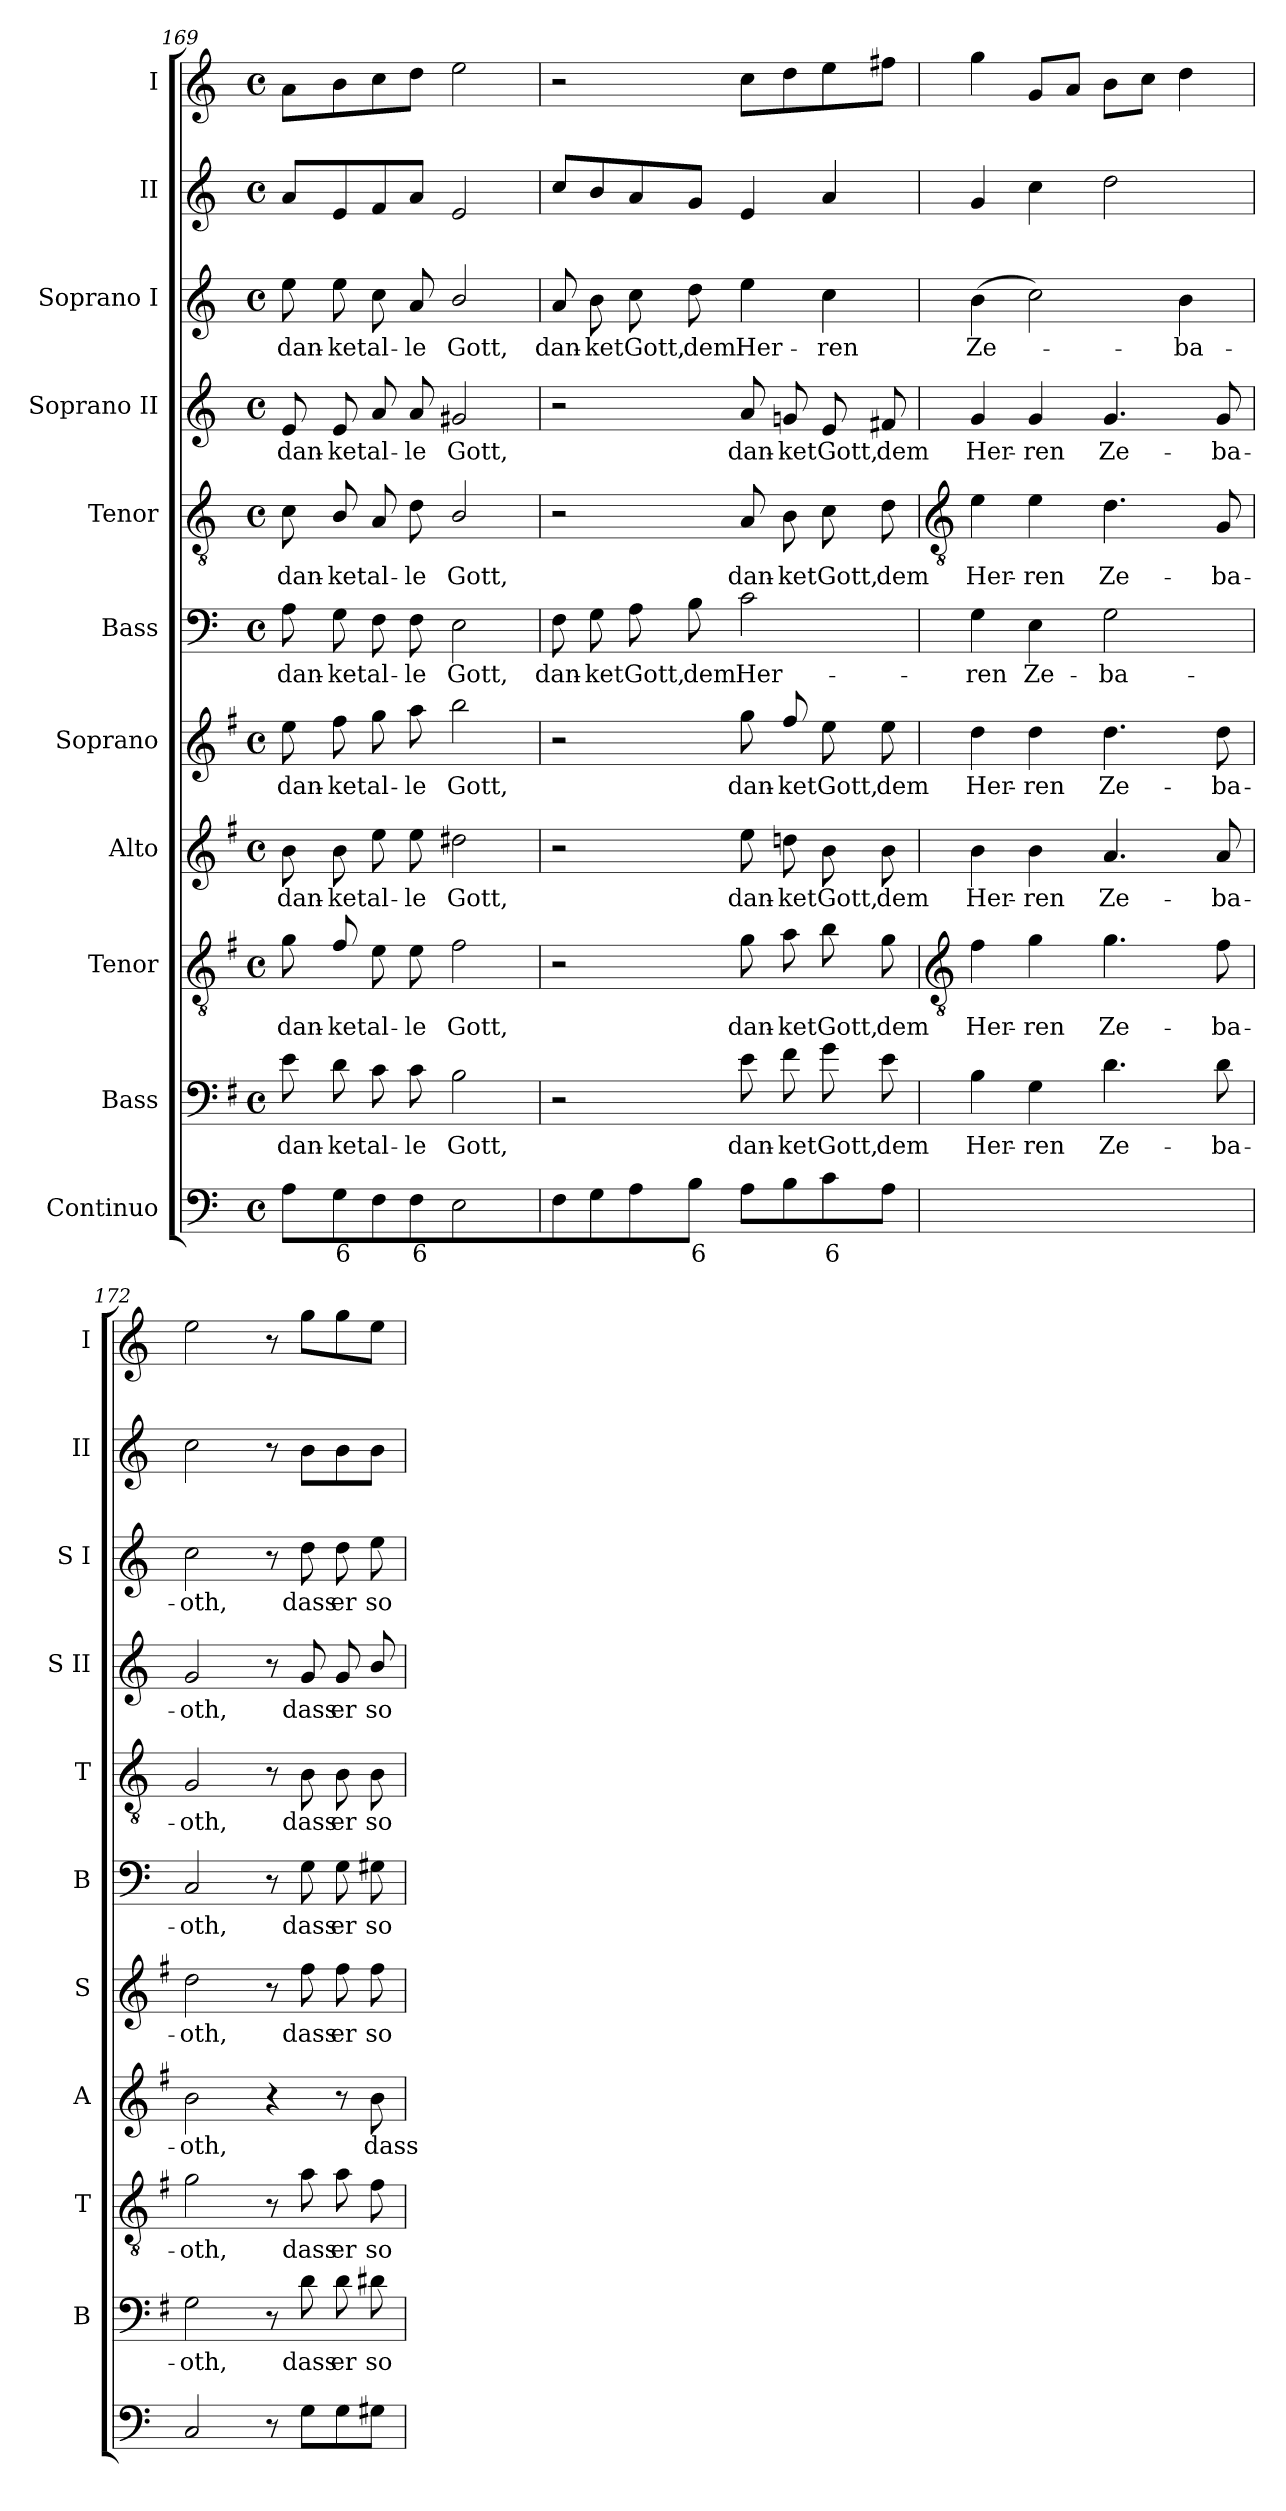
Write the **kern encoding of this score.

**kern	**text	**kern	**text	**kern	**text	**kern	**text	**kern	**text	**kern	**text	**kern	**text	**kern	**text	**kern	**text	**kern	**kern
*part11	*part11	*part10	*part10	*part9	*part9	*part8	*part8	*part7	*part7	*part6	*part6	*part5	*part5	*part4	*part4	*part3	*part3	*part2	*part1
*staff11	*staff11	*staff10	*staff10	*staff9	*staff9	*staff8	*staff8	*staff7	*staff7	*staff6	*staff6	*staff5	*staff5	*staff4	*staff4	*staff3	*staff3	*staff2	*staff1
*I"Continuo	*	*I"Bass	*	*I"Tenor	*	*I"Alto	*	*I"Soprano	*	*I"Bass	*	*I"Tenor	*	*I"Soprano II	*	*I"Soprano I	*	*I"II	*I"I
*	*	*I'B	*	*I'T	*	*I'A	*	*I'S	*	*I'B	*	*I'T	*	*I'S II	*	*I'S I	*	*I'II	*I'I
*clefF4	*	*clefF4	*	*clefGv2	*	*clefG2	*	*clefG2	*	*clefF4	*	*clefGv2	*	*clefG2	*	*clefG2	*	*clefG2	*clefG2
*	*	*ITrd4c7	*	*ITrd4c7	*	*ITrd4c7	*	*ITrd4c7	*	*	*	*	*	*	*	*	*	*	*
*k[]	*	*k[]	*	*k[]	*	*k[]	*	*k[]	*	*k[]	*	*k[]	*	*k[]	*	*k[]	*	*k[]	*k[]
*C:	*	*C:	*	*C:	*	*C:	*	*C:	*	*C:	*	*C:	*	*C:	*	*C:	*	*C:	*C:
*M4/4	*	*M4/4	*	*M4/4	*	*M4/4	*	*M4/4	*	*M4/4	*	*M4/4	*	*M4/4	*	*M4/4	*	*M4/4	*M4/4
*met(c)	*	*met(c)	*	*met(c)	*	*met(c)	*	*met(c)	*	*met(c)	*	*met(c)	*	*met(c)	*	*met(c)	*	*met(c)	*met(c)
=169	=169	=169	=169	=169	=169	=169	=169	=169	=169	=169	=169	=169	=169	=169	=169	=169	=169	=169	=169
!	!	!	!LO:LY:b	!	!LO:LY:b	!	!LO:LY:b	!	!LO:LY:b	!	!LO:LY:b	!	!LO:LY:b	!	!LO:LY:b	!	!LO:LY:b	!	!
8AL	.	8A	dan-	8c	dan-	8e	dan-	8a	dan-	8A	dan-	8c	dan-	8e	dan-	8ee	dan-	8aL	8aL
!	!LO:LY:b	!	!LO:LY:b	!	!LO:LY:b	!	!LO:LY:b	!	!LO:LY:b	!	!LO:LY:b	!	!LO:LY:b	!	!LO:LY:b	!	!LO:LY:b	!	!
8G	6	8G	-ket	8B/	-ket	8e	-ket	8b	-ket	8G	-ket	8B/	-ket	8e	-ket	8ee	-ket	8e	8b
!	!	!	!LO:LY:b	!	!LO:LY:b	!	!LO:LY:b	!	!LO:LY:b	!	!LO:LY:b	!	!LO:LY:b	!	!LO:LY:b	!	!LO:LY:b	!	!
8F	.	8F	al-	8A	al-	8a	al-	8cc	al-	8F	al-	8A	al-	8a	al-	8cc	al-	8f	8cc
!	!LO:LY:b	!	!LO:LY:b	!	!LO:LY:b	!	!LO:LY:b	!	!LO:LY:b	!	!LO:LY:b	!	!LO:LY:b	!	!LO:LY:b	!	!LO:LY:b	!	!
8F	6	8F	-le	8A	-le	8a	-le	8dd	-le	8F	-le	8d	-le	8a	-le	8a	-le	8aJ	8ddJ
!	!	!	!LO:LY:b	!	!LO:LY:b	!	!LO:LY:b	!	!LO:LY:b	!	!LO:LY:b	!	!LO:LY:b	!	!LO:LY:b	!	!LO:LY:b	!	!
2E	.	2E	Gott,	2B	Gott,	2g#X	Gott,	2ee	Gott,	2E	Gott,	2B/	Gott,	2g#X	Gott,	2b/	Gott,	2e	2ee
=170	=170	=170	=170	=170	=170	=170	=170	=170	=170	=170	=170	=170	=170	=170	=170	=170	=170	=170	=170
!	!	!	!	!	!	!	!	!	!	!	!LO:LY:b	!	!	!	!	!	!LO:LY:b	!	!
8F	.	2r	.	2r	.	2r	.	2r	.	8F	dan-	2r	.	2r	.	8a	dan-	8ccL	2r
!	!	!	!	!	!	!	!	!	!	!	!LO:LY:b	!	!	!	!	!	!LO:LY:b	!	!
8G	.	.	.	.	.	.	.	.	.	8G	-ket	.	.	.	.	8b	-ket	8b	.
!	!	!	!	!	!	!	!	!	!	!	!LO:LY:b	!	!	!	!	!	!LO:LY:b	!	!
8A	.	.	.	.	.	.	.	.	.	8A	Gott,	.	.	.	.	8cc	Gott,	8a	.
!	!LO:LY:b	!	!	!	!	!	!	!	!	!	!LO:LY:b	!	!	!	!	!	!LO:LY:b	!	!
8BJ	6	.	.	.	.	.	.	.	.	8B	dem	.	.	.	.	8dd	dem	8gJ	.
!	!	!	!LO:LY:b	!	!LO:LY:b	!	!LO:LY:b	!	!LO:LY:b	!	!LO:LY:b	!	!LO:LY:b	!	!LO:LY:b	!	!LO:LY:b	!	!
8AL	.	8A	dan-	8c	dan-	8a	dan-	8cc	dan-	2c	Her-	8A	dan-	8a	dan-	4ee	Her-	4e	8ccL
!	!	!	!LO:LY:b	!	!LO:LY:b	!	!LO:LY:b	!	!LO:LY:b	!	!	!	!LO:LY:b	!	!LO:LY:b	!	!	!	!
8B	.	8B	-ket	8d	-ket	8gn	-ket	8b/	-ket	.	.	8B	-ket	8gn	-ket	.	.	.	8dd
!	!LO:LY:b	!	!LO:LY:b	!	!LO:LY:b	!	!LO:LY:b	!	!LO:LY:b	!	!	!	!LO:LY:b	!	!LO:LY:b	!	!LO:LY:b	!	!
8c	6	8c	Gott,	8e	Gott,	8e	Gott,	8a	Gott,	.	.	8c	Gott,	8e	Gott,	4cc	-ren	4a	8ee
!	!	!	!LO:LY:b	!	!LO:LY:b	!	!LO:LY:b	!	!LO:LY:b	!	!	!	!LO:LY:b	!	!LO:LY:b	!	!	!	!
8AJ	.	8A	dem	8c	dem	8e	dem	8a	dem	.	.	8d	dem	8f#X	dem	.	.	.	8ff#XJ
!!LO:LB:g=z
=171	=171	=171	=171	=171	=171	=171	=171	=171	=171	=171	=171	=171	=171	=171	=171	=171	=171	=171	=171
*	*	*	*	*clefGv2	*	*	*	*	*	*	*	*clefGv2	*	*	*	*	*	*	*
!	!	!	!LO:LY:b	!	!LO:LY:b	!	!LO:LY:b	!	!LO:LY:b	!	!LO:LY:b	!	!LO:LY:b	!	!LO:LY:b	!	!LO:LY:b	!	!
[4Eyy	.	4E	Her-	4B	Her-	4e	Her-	4g	Her-	4G	-ren	4e	Her-	4g	Her-	(>4b	Ze-	4g	4gg
!	!LO:LY:b	!	!LO:LY:b	!	!LO:LY:b	!	!LO:LY:b	!	!LO:LY:b	!	!LO:LY:b	!	!LO:LY:b	!	!LO:LY:b	!	!	!	!
4Eyy]	6	4C	-ren	4c	-ren	4e	-ren	4g	-ren	4E	Ze-	4e	-ren	4g	-ren	2cc)	.	4cc	8gL
.	.	.	.	.	.	.	.	.	.	.	.	.	.	.	.	.	.	.	8aJ
!	!LO:LY:b	!	!LO:LY:b	!	!LO:LY:b	!	!LO:LY:b	!	!LO:LY:b	!	!LO:LY:b	!	!LO:LY:b	!	!LO:LY:b	!	!	!	!
[4Gyy	4	4.G	Ze-	4.c	Ze-	4.d	Ze-	4.g	Ze-	2G	-ba-	4.d	Ze-	4.g	Ze-	.	.	2dd	8bL
.	.	.	.	.	.	.	.	.	.	.	.	.	.	.	.	.	.	.	8ccJ
!	!LO:LY:b	!	!	!	!	!	!	!	!	!	!	!	!	!	!	!	!LO:LY:b	!	!
4Gyy]	3	.	.	.	.	.	.	.	.	.	.	.	.	.	.	4b	ba-	.	4dd
!	!	!	!LO:LY:b	!	!LO:LY:b	!	!LO:LY:b	!	!LO:LY:b	!	!	!	!LO:LY:b	!	!LO:LY:b	!	!	!	!
.	.	8G	-ba-	8B	-ba-	8d	-ba-	8g	-ba-	.	.	8G	-ba-	8g	-ba-	.	.	.	.
=172	=172	=172	=172	=172	=172	=172	=172	=172	=172	=172	=172	=172	=172	=172	=172	=172	=172	=172	=172
!	!	!	!LO:LY:b	!	!LO:LY:b	!	!LO:LY:b	!	!LO:LY:b	!	!LO:LY:b	!	!LO:LY:b	!	!LO:LY:b	!	!LO:LY:b	!	!
2C	.	2C	-oth,	2c	-oth,	2e	-oth,	2g	-oth,	2C	-oth,	2G	-oth,	2g	-oth,	2cc	-oth,	2cc	2ee
8r	.	8r	.	8r	.	4r	.	8r	.	8r	.	8r	.	8r	.	8r	.	8r	8r
!	!	!	!LO:LY:b	!	!LO:LY:b	!	!	!	!LO:LY:b	!	!LO:LY:b	!	!LO:LY:b	!	!LO:LY:b	!	!LO:LY:b	!	!
8GL	.	8G	dass	8d	dass	.	.	8b	dass	8G	dass	8B	dass	8g	dass	8dd	dass	8bL	8ggL
!	!	!	!LO:LY:b	!	!LO:LY:b	!	!	!	!LO:LY:b	!	!LO:LY:b	!	!LO:LY:b	!	!LO:LY:b	!	!LO:LY:b	!	!
8G	.	8G	er	8d	er	8r	.	8b	er	8G	er	8B	er	8g	er	8dd	er	8b	8gg
!	!	!	!LO:LY:b	!	!LO:LY:b	!	!LO:LY:b	!	!LO:LY:b	!	!LO:LY:b	!	!LO:LY:b	!	!LO:LY:b	!	!LO:LY:b	!	!
8G#XJ	.	8G#X	so	8B	so	8e	dass	8b	so	8G#X	so	8B	so	8b/	so	8ee	so	8bJ	8eeJ
=	=	=	=	=	=	=	=	=	=	=	=	=	=	=	=	=	=	=	=
*-	*-	*-	*-	*-	*-	*-	*-	*-	*-	*-	*-	*-	*-	*-	*-	*-	*-	*-	*-
